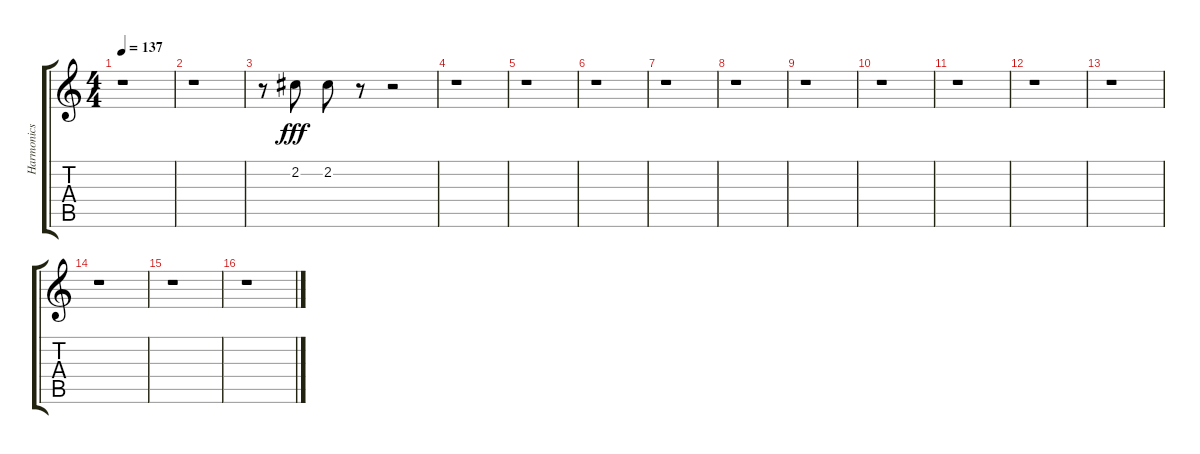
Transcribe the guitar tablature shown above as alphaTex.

\track ("Harmonics" "Harmonics") {instrument guitarharmonics}
\staff {score tabs}
\tuning (E4 B3 G3 D3 A2 E2) {hide}
\ts (4 4)
\tempo 137
\clef g2
\ks c
r.1{dy fff} |
r.1 |
r.8 2.2.8 2.2.8 r.8 r.2 |
r.1 |
r.1 |
r.1 |
r.1 |
r.1 |
r.1 |
r.1 |
r.1 |
r.1 |
r.1 |
r.1 |
r.1 |
r.1
